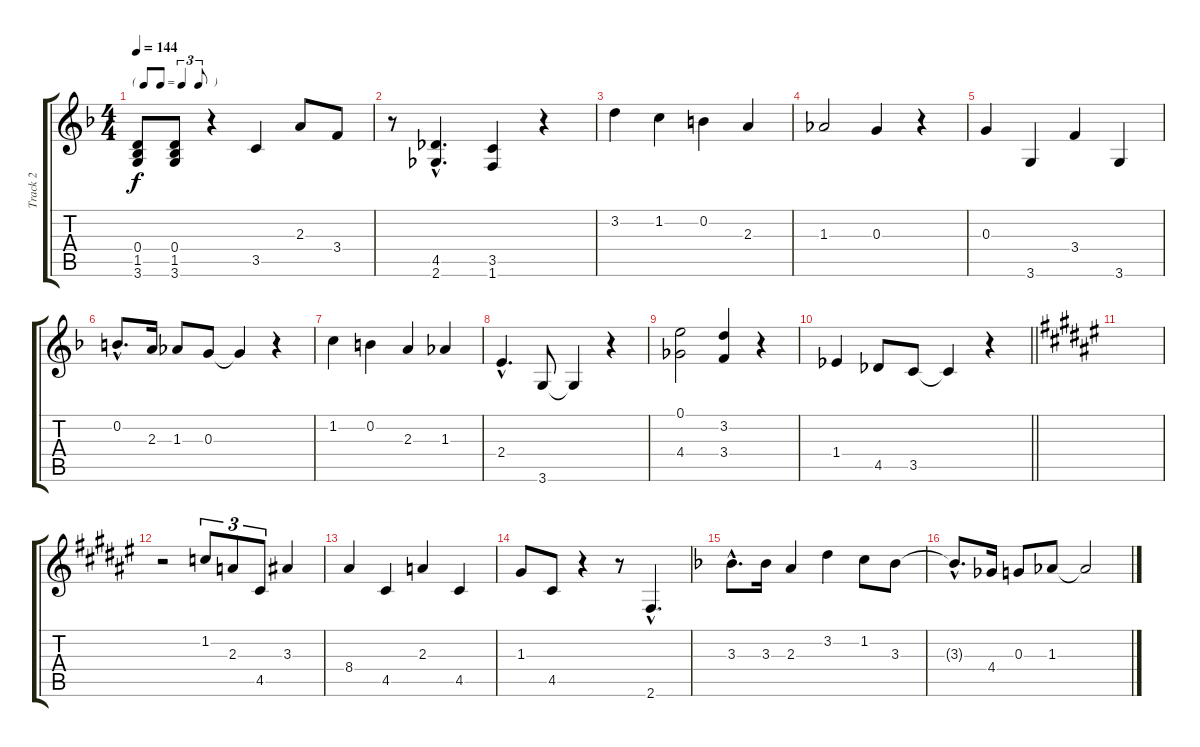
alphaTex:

\track ("Track 2" "Track 2") {instrument acousticguitarnylon}
\staff {score tabs}
\tuning (E4 B3 G3 D3 A2 E2) {hide}
\ts (4 4)
\tf triplet8th
\tempo 144
\clef g2
\ks f
(0.4 1.5 3.6).8{dy f} (0.4 1.5 3.6).8 r.4 3.5.4 2.3.8 3.4.8 |
r.8 (4.5{hac} 2.6{hac}).4{d} (3.5 1.6).4 r.4 |
3.2.4 1.2.4 0.2.4 2.3.4 |
1.3.2 0.3.4 r.4 |
0.3.4 3.6.4 3.4.4 3.6.4 |
0.2{hac}.8{d} 2.3.16 1.3.8 0.3.8 0.3{t}.4 r.4 |
1.2.4 0.2.4 2.3.4 1.3.4 |
2.4{hac}.4{d} 3.6.8 3.6{t}.4 r.4 |
(0.1 4.4).2 (3.2 3.4).4 r.4 |
\barLineRight lightlight
1.4.4 4.5.8 3.5.8 3.5{t}.4 r.4 |
\ks f#
|
r.2 1.2.8{tu (3 2)} 2.3.8{tu (3 2)} 4.5.8{tu (3 2)} 3.3.4 |
8.4.4 4.5.4 2.3.4 4.5.4 |
1.3.8 4.5.8 r.4 r.8 2.6{hac}.4{d} |
\ks f
3.3{hac}.8{d} 3.3.16 2.3.4 3.2.4 1.2.8 3.3.8 |
3.3{hac t}.8{d} 4.4.16 0.3.8 1.3.8 1.3{t}.2
